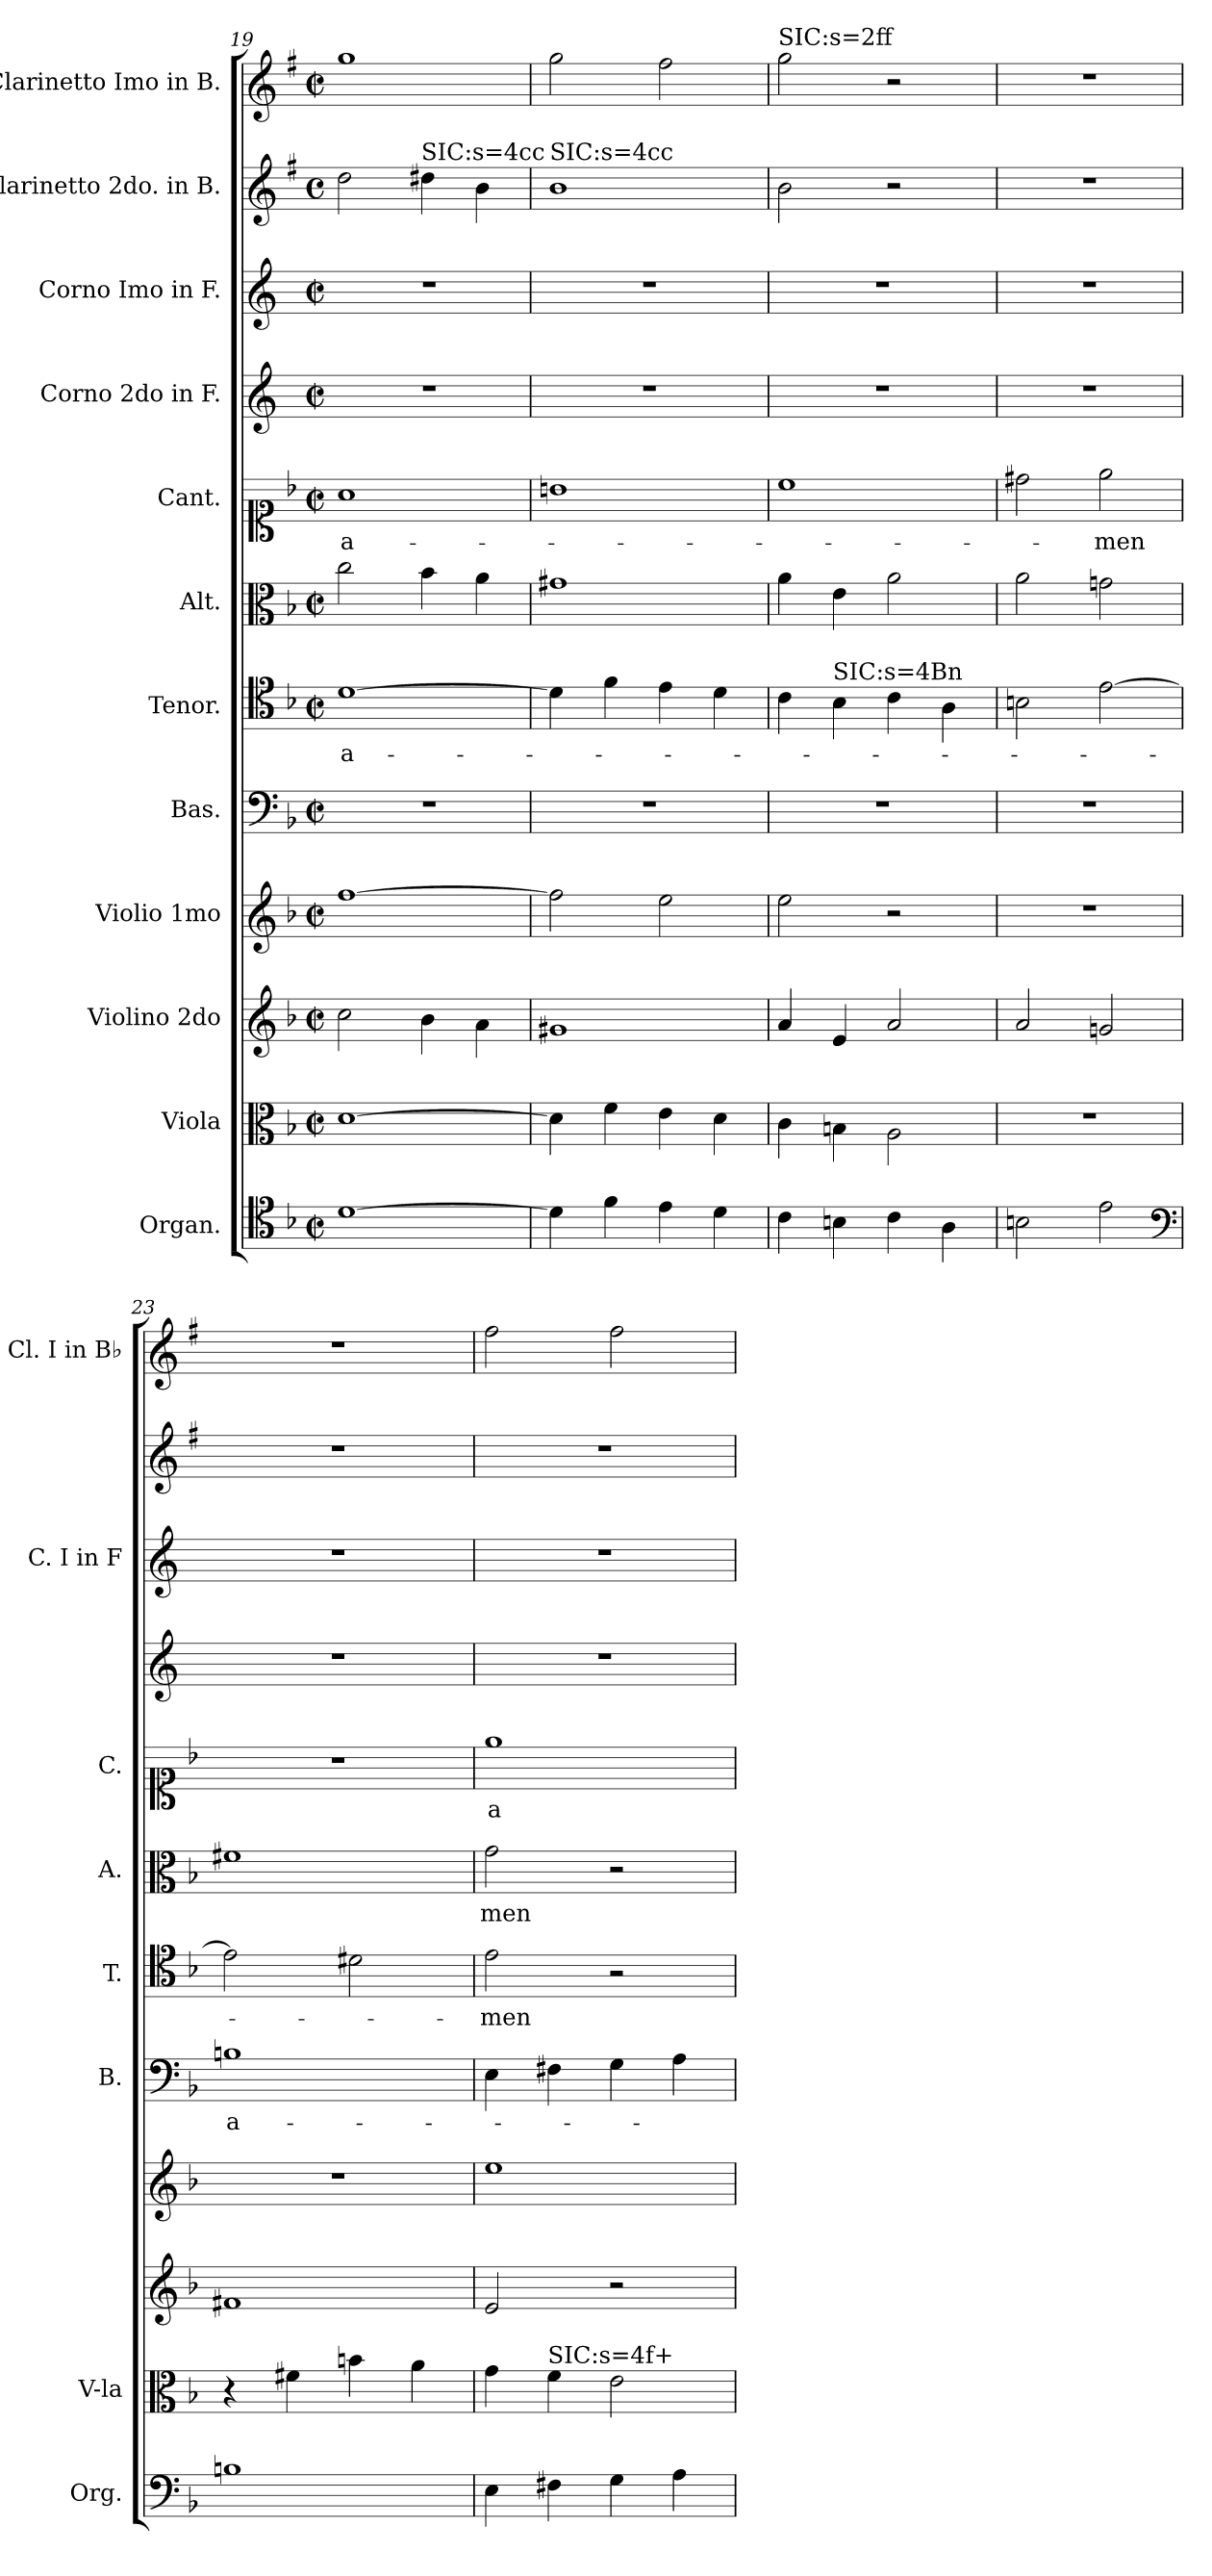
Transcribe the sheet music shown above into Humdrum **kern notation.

**kern	**kern	**kern	**kern	**kern	**text	**kern	**text	**kern	**text	**kern	**text	**kern	**kern	**kern	**kern
*part12	*part11	*part10	*part9	*part8	*part8	*part7	*part7	*part6	*part6	*part5	*part5	*part4	*part3	*part2	*part1
*staff12	*staff11	*staff10	*staff9	*staff8	*staff8	*staff7	*staff7	*staff6	*staff6	*staff5	*staff5	*staff4	*staff3	*staff2	*staff1
*I"Organ.	*I"Viola	*I"Violino 2do	*I"Violio 1mo	*I"Bas.	*	*I"Tenor.	*	*I"Alt.	*	*I"Cant.	*	*I"Corno 2do in F.	*I"Corno Imo in F.	*I"Clarinetto 2do. in B.	*I"Clarinetto Imo in B.
*I'Org.	*I'V-la	*	*	*I'B.	*	*I'T.	*	*I'A.	*	*I'C.	*	*	*I'C. I in F	*	*I'Cl. I in B♭
*clefC4	*clefC3	*clefG2	*clefG2	*clefF4	*	*clefC4	*	*clefC3	*	*clefC1	*	*clefG2	*clefG2	*clefG2	*clefG2
*	*	*	*	*	*	*	*	*	*	*	*	*ITrd4c7	*ITrd4c7	*ITrd1c2	*ITrd1c2
*k[b-]	*k[b-]	*k[b-]	*k[b-]	*k[b-]	*	*k[b-]	*	*k[b-]	*	*k[b-]	*	*k[b-]	*k[b-]	*k[b-]	*k[b-]
*M2/2	*M2/2	*M2/2	*M2/2	*M2/2	*	*M2/2	*	*M2/2	*	*M2/2	*	*M2/2	*M2/2	*M2/2	*M2/2
*met(c|)	*met(c|)	*met(c|)	*met(c|)	*met(c|)	*	*met(c|)	*	*met(c|)	*	*met(c|)	*	*met(c|)	*met(c|)	*met(c)	*met(c|)
=19	=19	=19	=19	=19	=19	=19	=19	=19	=19	=19	=19	=19	=19	=19	=19
[1d	[1d	2cc\	[1ff	1r	.	[1d	a-	2cc\	.	1a	a-	1r	1r	2cc\	1ff
!	!	!	!	!	!	!	!	!	!	!	!	!	!	!LO:TX:a:t=SIC&colon;s=4cc	!
.	.	4b-\	.	.	.	.	.	4b-\	.	.	.	.	.	4cc#X\	.
.	.	4a\	.	.	.	.	.	4a\	.	.	.	.	.	4a\	.
=20	=20	=20	=20	=20	=20	=20	=20	=20	=20	=20	=20	=20	=20	=20	=20
!	!	!	!	!	!	!	!	!	!	!	!	!	!	!LO:TX:a:t=SIC&colon;s=4cc	!
4d\]	4d\]	1g#X	2ff\]	1r	.	4d\]	.	1g#X	.	1bn	.	1r	1r	1a	2ff\
4f\	4f\	.	.	.	.	4f\	.	.	.	.	.	.	.	.	.
4e\	4e\	.	2ee\	.	.	4e\	.	.	.	.	.	.	.	.	2ee\
4d\	4d\	.	.	.	.	4d\	.	.	.	.	.	.	.	.	.
=21	=21	=21	=21	=21	=21	=21	=21	=21	=21	=21	=21	=21	=21	=21	=21
!	!	!	!	!	!	!	!	!	!	!	!	!	!	!	!LO:TX:a:t=SIC&colon;s=2ff
4c\	4c\	4a/	2ee\	1r	.	4c\	.	4a\	.	1cc	.	1r	1r	2a\	2ff\
!	!	!	!	!	!	!LO:TX:a:t=SIC&colon;s=4Bn	!	!	!	!	!	!	!	!	!
4Bn\	4Bn\	4e/	.	.	.	4B-\	.	4e\	.	.	.	.	.	.	.
4c\	2A\	2a/	2r	.	.	4c\	.	2a\	.	.	.	.	.	2r	2r
4A\	.	.	.	.	.	4A\	.	.	.	.	.	.	.	.	.
=22	=22	=22	=22	=22	=22	=22	=22	=22	=22	=22	=22	=22	=22	=22	=22
2Bn\	1r	2a/	1r	1r	.	2Bn\	.	2a\	.	2dd#X\	.	1r	1r	1r	1r
2e\	.	2gn/	.	.	.	[2e\	.	2gn\	.	2ee\	-men	.	.	.	.
*clefF4	*	*	*	*	*	*	*	*	*	*	*	*	*	*	*
=23	=23	=23	=23	=23	=23	=23	=23	=23	=23	=23	=23	=23	=23	=23	=23
1Bn	4r	1f#X	1r	1Bn	a-	2e\]	.	1f#X	.	1r	.	1r	1r	1r	1r
.	4f#X\	.	.	.	.	.	.	.	.	.	.	.	.	.	.
.	4bn\	.	.	.	.	2d#X\	.	.	.	.	.	.	.	.	.
.	4a\	.	.	.	.	.	.	.	.	.	.	.	.	.	.
=24	=24	=24	=24	=24	=24	=24	=24	=24	=24	=24	=24	=24	=24	=24	=24
4E\	4g\	2e/	1ee	4E\	.	2e\	-men	2g\	-men	1ee	a-	1r	1r	1r	2ee\
!	!LO:TX:a:t=SIC&colon;s=4f+	!	!	!	!	!	!	!	!	!	!	!	!	!	!
4F#X\	4f\	.	.	4F#X\	.	.	.	.	.	.	.	.	.	.	.
4G\	2e\	2r	.	4G\	.	2r	.	2r	.	.	.	.	.	.	2ee\
4A\	.	.	.	4A\	.	.	.	.	.	.	.	.	.	.	.
=	=	=	=	=	=	=	=	=	=	=	=	=	=	=	=
*-	*-	*-	*-	*-	*-	*-	*-	*-	*-	*-	*-	*-	*-	*-	*-
